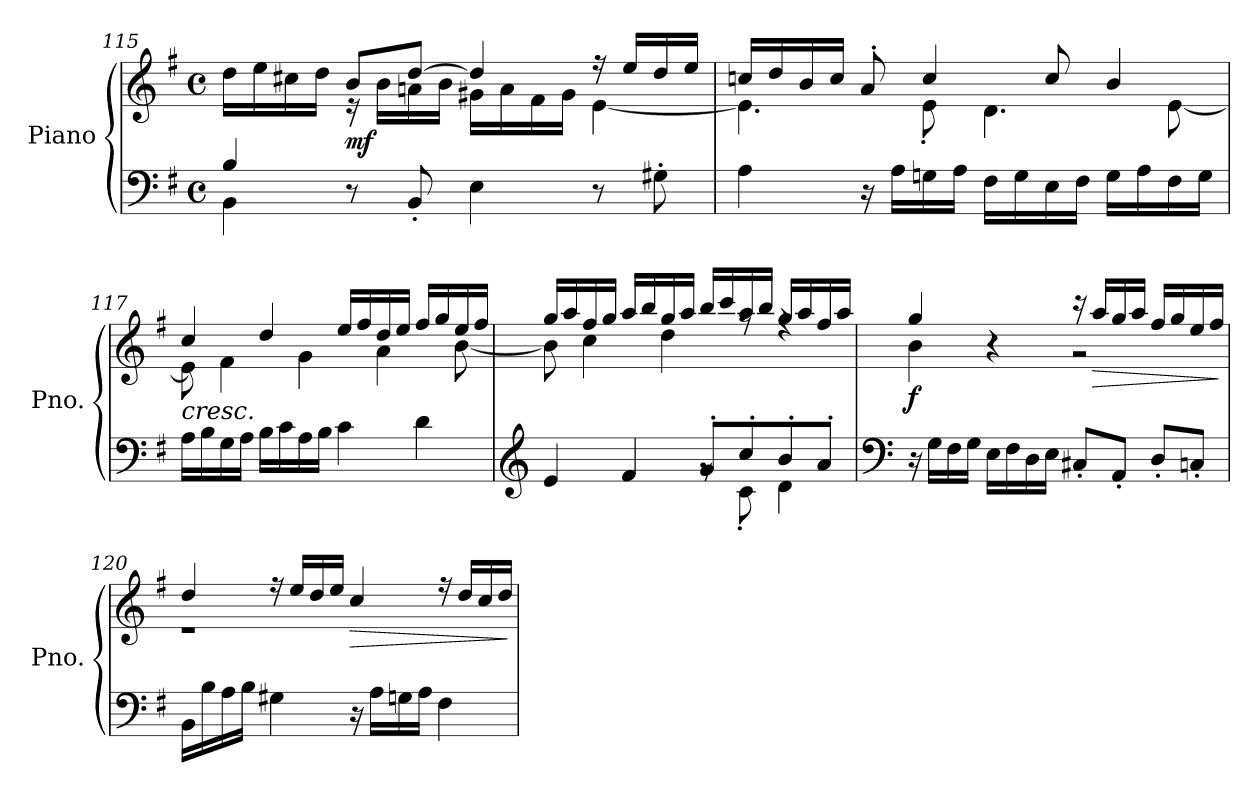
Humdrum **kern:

**kern	**kern	**dynam
*part1	*part1	*part1
*staff2	*staff1	*staff1/2
*I"Piano	*	*
*I'Pno.	*	*
*clefF4	*clefG2	*
*k[f#]	*k[f#]	*
*M4/4	*M4/4	*
*met(c)	*met(c)	*
=115	=115	=115
*^	*^	*
4B/	4BB\	16dd\LL	4ryy	.
.	.	16ee\	.	.
.	.	16cc#X\	.	.
.	.	16dd\JJ	.	.
!	!	!	!	!LO:DY:b
8r	2.ryy	8b/L	16r	mf
.	.	.	16b>\LL	.
8BB<'/	.	[8dd/J	16an\	.
.	.	.	16b<\JJ	.
4E<\	.	4dd/]	16g#X\LL	.
.	.	.	16a\	.
.	.	.	16f#<\	.
.	.	.	16g#\JJ	.
8r	.	16r	[4e<\	.
.	.	16ee/LL	.	.
8G#X<'\	.	16dd/	.	.
.	.	16ee/JJ	.	.
*v	*v	*	*	*
!!LO:LB:g=z	!!
=116	=116	=116	=116
4A<\	16ccn/LL	4.e\]	.
.	16dd/	.	.
.	16b/	.	.
.	16cc/JJ	.	.
16r	8a'/	.	.
16A\LL	.	.	.
16Gn\	4cc/	8e'\	.
16A\JJ	.	.	.
16F#\LL	.	4.d<\	.
16G\	.	.	.
16E\	8cc/	.	.
16F#\JJ	.	.	.
16G\LL	4b/	.	.
16A<\	.	.	.
16F#<\	.	[8e<\	.
16G\JJ	.	.	.
=117	=117	=117	=117
!	!LO:TX:b:i:t=cresc.	!	!
16A\LL	4cc/	8e\]	.
16B\	.	.	.
16G<\	.	4f#<\	.
16A\JJ	.	.	.
16B\LL	4dd/	.	.
16c\	.	.	.
16A<\	.	4g<\	.
16B\JJ	.	.	.
4c\	16ee/LL	.	.
.	16ff#/	.	.
.	16dd/	4a<\	.
.	16ee/JJ	.	.
4d<\	16ff#/LL	.	.
.	16gg/	.	.
.	16ee/	[8b<\	.
.	16ff#/JJ	.	.
!!LO:LB:g=z	!!
=118	=118	=118	=118
*clefG2	*	*	*
*^	*	*	*
4e</	2ryy	16gg/LL	8b\]	.
.	.	16aa/	.	.
.	.	16ff#/	4cc\	.
.	.	16gg/JJ	.	.
4f#/	.	16aa/LL	.	.
.	.	16bb/	.	.
.	.	16gg/	4dd\	.
.	.	16aa/JJ	.	.
8g'/L	8rg	16bb/LL	.	.
.	.	16ccc/	.	.
8cc'/	8c<'\	16aa/	8rff	.
.	.	16bb/JJ	.	.
8b'/	4d<\	16gg/LL	4rff	.
.	.	16aa/	.	.
8a'/J	.	16ff#/	.	.
.	.	16aa/JJ	.	.
*v	*v	*	*	*
=119	=119	=119	=119
*clefF4	*	*	*
!	!	!	!LO:DY:b
16r	4gg/	4b\	f
16G<\LL	.	.	.
16F#\	.	.	.
16G\JJ	.	.	.
16E\LL	4r	4ryy	.
16F#\	.	.	.
16D<\	.	.	.
16E<\JJ	.	.	.
8C#X<'/L	16r	2r	.
!	!	!	!LO:HP:b
.	16aa/LL	.	>
8AA'/J	16gg/	.	.
.	16aa/JJ	.	.
8D<'/L	16ff#/LL	.	.
.	16gg/	.	.
8Cn'/J	16ee/	.	.
.	16ff#/JJ	.	.
*	*v	*v	*
.	.	]
!!LO:PB:g=z
=120	=120	=120
*	*^	*
!	!	!	!LO:DY:b
16BB<\LL	4dd/	1r	mf
16B\	.	.	.
16A\	.	.	.
16B\JJ	.	.	.
4G#X\	16r	.	.
.	16ee/LL	.	.
.	16dd/	.	.
.	16ee/JJ	.	.
!	!	!	!LO:HP:b
16r	4cc/	.	>
16A<\LL	.	.	.
16Gn\	.	.	.
16A\JJ	.	.	.
4F#\	16r	.	.
.	16dd/LL	.	.
.	16cc/	.	.
.	16dd/JJ	.	.
*	*v	*v	*
.	.	]
=	=	=
*-	*-	*-
